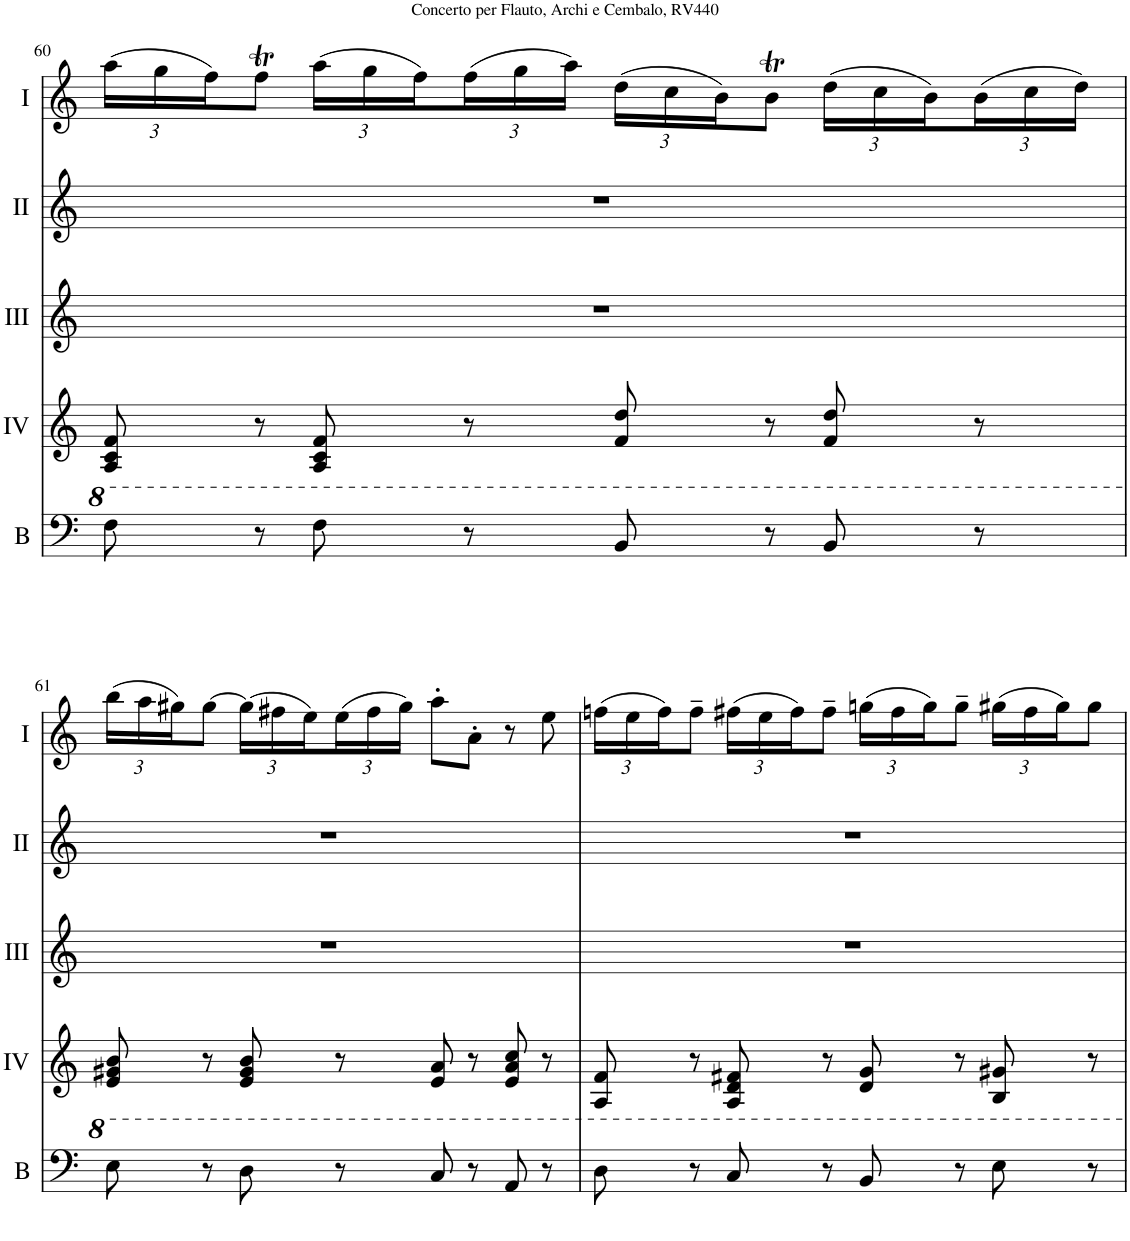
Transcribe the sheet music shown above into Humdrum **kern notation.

**kern	**kern	**kern	**kern	**kern
*part5	*part4	*part3	*part2	*part1
*staff5	*staff4	*staff3	*staff2	*staff1
*I"Basson	*I"Acc. 4	*I"Acc. 3	*I"Acc. 2	*I"Acc. 1
*I'B	*	*	*	*
!!LO:PB:g=z
*clefF4	*clefG2	*clefG2	*clefG2	*clefG2
*Trd7c12	*	*Trd7c12	*	*
*k[]	*k[]	*k[]	*k[]	*k[]
*M4/4	*M4/4	*M4/4	*M4/4	*M4/4
*met(c)	*met(c)	*met(c)	*met(c)	*met(c)
*	*	*	*	*Xbrackettup
=60	=60	=60	=60	=60
8f\	8A/ 8c/ 8f/	1r	1r	(24aa\LL
.	.	.	.	24gg\
.	.	.	.	24ff\J)
8r	8r	.	.	8ffT\J
8f\	8A/ 8c/ 8f/	.	.	(24aa\LL
.	.	.	.	24gg\
.	.	.	.	24ff\)
8r	8r	.	.	(24ff\
.	.	.	.	24gg\
.	.	.	.	24aa\JJ)
8B/	8f/ 8dd/	.	.	(24dd\LL
.	.	.	.	24cc\
.	.	.	.	24b\J)
8r	8r	.	.	8bt\J
8B/	8f/ 8dd/	.	.	(24dd\LL
.	.	.	.	24cc\
.	.	.	.	24b\)
8r	8r	.	.	(24b\
.	.	.	.	24cc\
.	.	.	.	24dd\JJ)
!!LO:LB:g=z
=61	=61	=61	=61	=61
8e\	8e/ 8g#X/ 8b/	1r	1r	(24bb\LL
.	.	.	.	24aa\
.	.	.	.	24gg#X\J)
8r	8r	.	.	[8gg#\J
8d\	8e/ 8g#/ 8b/	.	.	(24gg#\LL]
.	.	.	.	24ff#X\
.	.	.	.	24ee\)
8r	8r	.	.	(24ee\
.	.	.	.	24ff#\
.	.	.	.	24gg#\JJ)
8c/	8e/ 8a/	.	.	8aa'\L
8r	8r	.	.	8a'\J
8A/	8e/ 8a/ 8cc/	.	.	8r
8r	8r	.	.	8ee\
=62	=62	=62	=62	=62
8d\	8A/ 8f/	1r	1r	(24ffn\LL
.	.	.	.	24ee\
.	.	.	.	24ff\J)
8r	8r	.	.	8ff~\J
8c/	8A/ 8d/ 8f#X/	.	.	(24ff#X\LL
.	.	.	.	24ee\
.	.	.	.	24ff#\J)
8r	8r	.	.	8ff#~\J
8B/	8d/ 8g/	.	.	(24ggn\LL
.	.	.	.	24ff#\
.	.	.	.	24gg\J)
8r	8r	.	.	8gg~\J
8e\	8B/ 8g#X/	.	.	(24gg#X\LL
.	.	.	.	24ff#\
.	.	.	.	24gg#\J)
8r	8r	.	.	8gg#\J
=	=	=	=	=
*-	*-	*-	*-	*-
